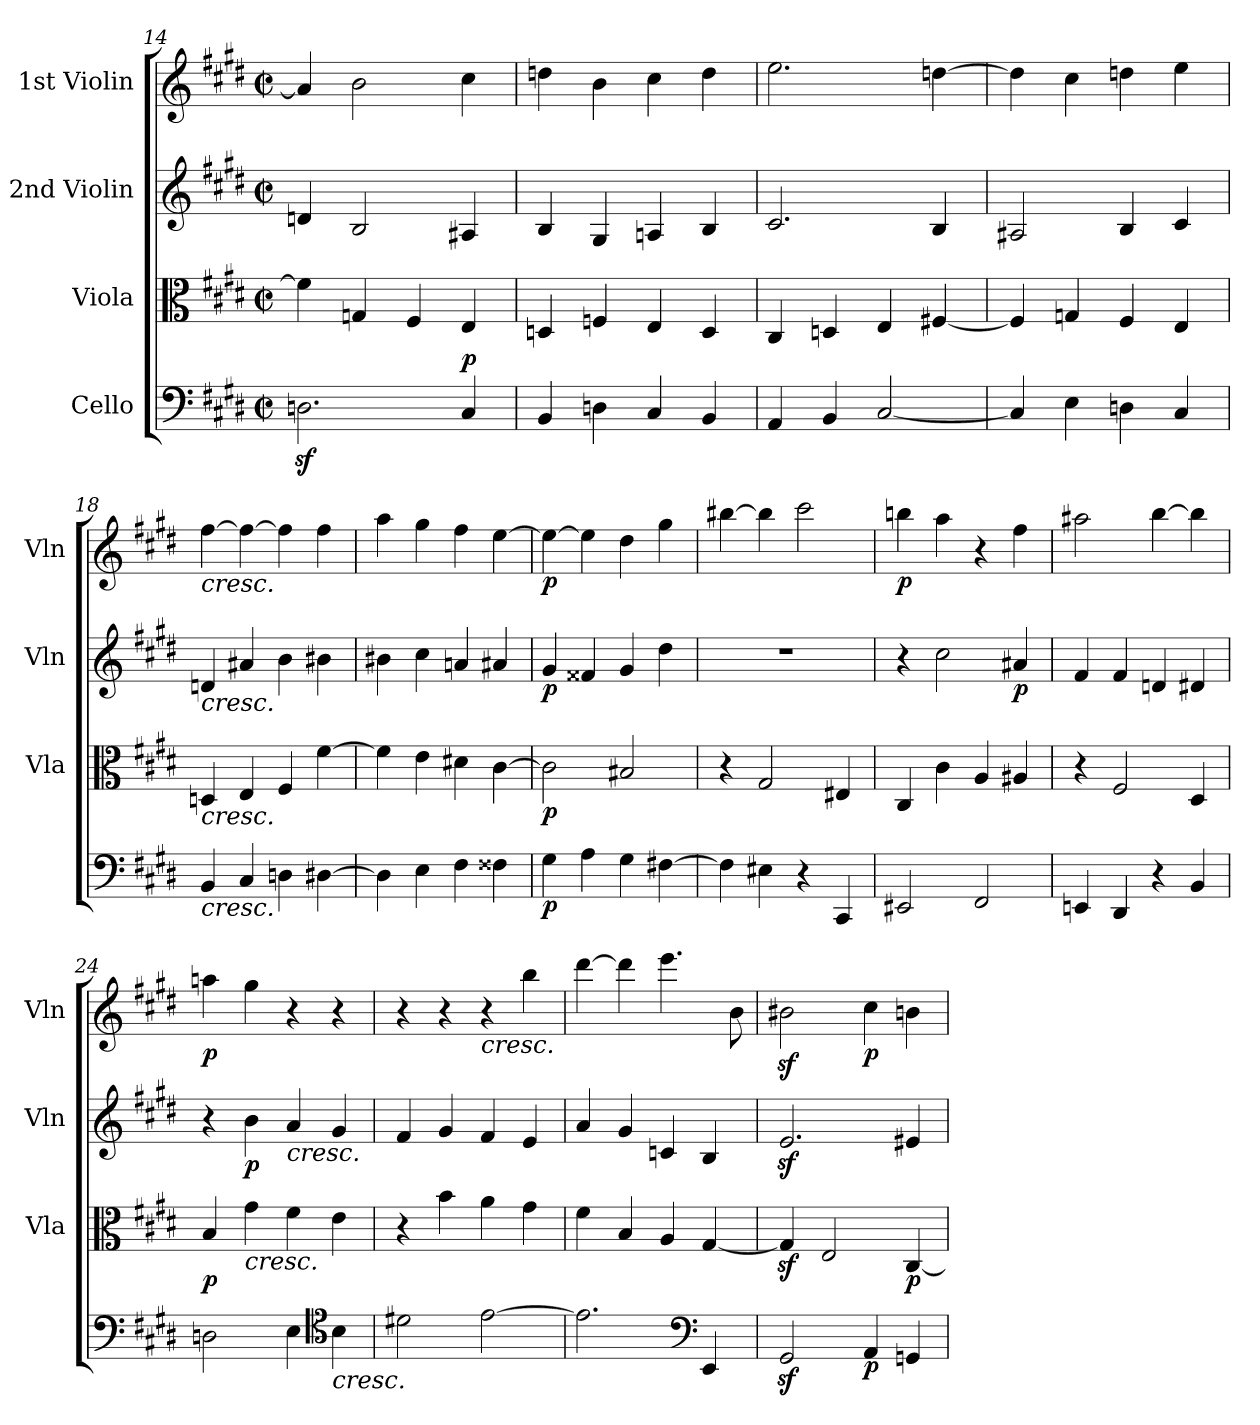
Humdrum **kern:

**kern	**dynam	**kern	**dynam	**kern	**dynam	**kern	**dynam
*part4	*part4	*part3	*part3	*part2	*part2	*part1	*part1
*staff4	*staff4	*staff3	*staff3	*staff2	*staff2	*staff1	*staff1
*I"Cello	*	*I"Viola	*	*I"2nd Violin	*	*I"1st Violin	*
*	*	*I'Vla	*	*I'Vln	*	*I'Vln	*
!!LO:PB:g=z
*clefF4	*	*clefC3	*	*clefG2	*	*clefG2	*
*k[f#c#g#d#]	*	*k[f#c#g#d#]	*	*k[f#c#g#d#]	*	*k[f#c#g#d#]	*
*c#:	*	*c#:	*	*c#:	*	*c#:	*
*M2/2	*	*M2/2	*	*M2/2	*	*M2/2	*
*met(c|)	*	*met(c|)	*	*met(c|)	*	*met(c|)	*
=14	=14	=14	=14	=14	=14	=14	=14
2.Dnz<\	.	4f#\]	.	4dn/	.	4a#/]	.
.	.	4Gn/	.	2B/	.	2b\	.
.	.	4F#/	.	.	.	.	.
!	!LO:DY:a	!	!	!	!	!	!
4C#/	p	4E/	.	4A#X/	.	4cc#\	.
=15	=15	=15	=15	=15	=15	=15	=15
4BB/	.	4Dn/	.	4B/	.	4ddn\	.
4Dn\	.	4Fn/	.	4G#/	.	4b\	.
4C#/	.	4E/	.	4An/	.	4cc#\	.
4BB/	.	4D/	.	4B/	.	4dd\	.
=16	=16	=16	=16	=16	=16	=16	=16
4AA/	.	4C#/	.	2.c#/	.	2.ee\	.
4BB/	.	4Dn/	.	.	.	.	.
[2C#/	.	4E/	.	.	.	.	.
.	.	[4F#X/	.	4B/	.	[4ddn\	.
!!LO:LB:g=z
=17	=17	=17	=17	=17	=17	=17	=17
4C#/]	.	4F#/]	.	2A#X/	.	4dd\]	.
4E\	.	4Gn/	.	.	.	4cc#\	.
4Dn\	.	4F#/	.	4B/	.	4ddn\	.
4C#/	.	4E/	.	4c#/	.	4ee\	.
=18	=18	=18	=18	=18	=18	=18	=18
!	!	!	!	!	!	!LO:TX:b:i:t=cresc.	!
!	!	!	!	!LO:TX:b:i:t=cresc.	!	!	!
!	!	!LO:TX:b:i:t=cresc.	!	!	!	!	!
!LO:TX:b:i:t=cresc.	!	!	!	!	!	!	!
4BB/	.	4Dn/	.	4dn/	.	[4ff#\	.
4C#/	.	4E/	.	4a#X/	.	4ff#\_	.
4Dn\	.	4F#/	.	4b\	.	4ff#\]	.
[4D#X\	.	[4f#\	.	4b#X\	.	4ff#\	.
=19	=19	=19	=19	=19	=19	=19	=19
4D#\]	.	4f#\]	.	4b#X\	.	4aa\	.
4E\	.	4e\	.	4cc#\	.	4gg#\	.
4F#\	.	4d#X\	.	4an/	.	4ff#\	.
4F##X\	.	[4c#\	.	4a#X/	.	[4ee\	.
!!LO:LB:g=z
=20	=20	=20	=20	=20	=20	=20	=20
!	!LO:DY:b	!	!LO:DY:b	!	!LO:DY:b	!	!LO:DY:b
4G#\	p	2c#\]	p	4g#/	p	4ee\_	p
4A\	.	.	.	4f##X/	.	4ee\]	.
4G#\	.	2B#X/	.	4g#/	.	4dd#\	.
[4F#X\	.	.	.	4dd#\	.	4gg#\	.
=21	=21	=21	=21	=21	=21	=21	=21
4F#\]	.	4r	.	1r	.	[4bb#X\	.
4E#X\	.	2G#/	.	.	.	4bb#\]	.
4r	.	.	.	.	.	2ccc#\	.
4CC#/	.	4E#X/	.	.	.	.	.
=22	=22	=22	=22	=22	=22	=22	=22
!	!	!	!	!	!	!	!LO:DY:b
2EE#X/	.	4C#/	.	4r	.	4bbn\	p
.	.	4c#\	.	2cc#\	.	4aa\	.
2FF#/	.	4A/	.	.	.	4r	.
!	!	!	!	!	!LO:DY:b	!	!
.	.	4A#X/	.	4a#X/	p	4ff#\	.
=23	=23	=23	=23	=23	=23	=23	=23
4EEn/	.	4r	.	4f#/	.	2aa#X\	.
4DD#/	.	2F#/	.	4f#/	.	.	.
4r	.	.	.	4dn/	.	[4bb\	.
4BB/	.	4D#/	.	4d#X/	.	4bb\]	.
!!LO:PB:g=z
=24	=24	=24	=24	=24	=24	=24	=24
!	!	!	!LO:DY:b	!	!	!	!LO:DY:b
2Dn\	.	4B/	p	4r	.	4aan\	p
!	!	!LO:TX:b:i:t=cresc.	!	!	!	!	!
!	!	!	!	!	!LO:DY:b	!	!
.	.	4g#\	.	4b\	p	4gg#\	.
!	!	!	!	!LO:TX:b:i:t=cresc.	!	!	!
4E\	.	4f#\	.	4a/	.	4r	.
*clefC4	*	*	*	*	*	*	*
!LO:TX:b:i:t=cresc.	!	!	!	!	!	!	!
4B\	.	4e\	.	4g#/	.	4r	.
=25	=25	=25	=25	=25	=25	=25	=25
2d#X\	.	4r	.	4f#/	.	4r	.
.	.	4b\	.	4g#/	.	4r	.
!	!	!	!	!	!	!LO:TX:b:i:t=cresc.	!
[2e\	.	4a\	.	4f#/	.	4r	.
.	.	4g#\	.	4e/	.	4bb\	.
=26	=26	=26	=26	=26	=26	=26	=26
2.e\]	.	4f#\	.	4a/	.	[4ddd#\	.
.	.	4B/	.	4g#/	.	4ddd#\]	.
.	.	4A/	.	4cn/	.	4.eee\	.
*clefF4	*	*	*	*	*	*	*
4EE/	.	[4G#/	.	4B/	.	.	.
.	.	.	.	.	.	8b\	.
=27	=27	=27	=27	=27	=27	=27	=27
2GG#z</	.	4G#z</]	.	2.ez</	.	2b#Xz<\	.
.	.	2E/	.	.	.	.	.
!	!LO:DY:b	!	!	!	!	!	!LO:DY:b
4AA/	p	.	.	.	.	4cc#\	p
!	!	!	!LO:DY:b	!	!	!	!
4GGn/	.	[4C#/	p	4e#X/	.	4bn\	.
=	=	=	=	=	=	=	=
*-	*-	*-	*-	*-	*-	*-	*-
